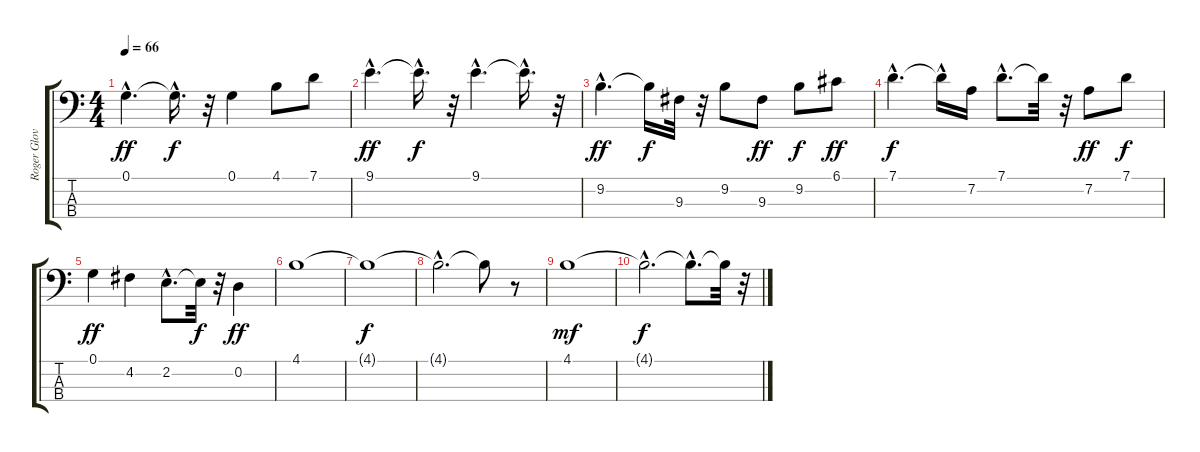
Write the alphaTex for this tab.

\track ("Roger Glover" "Roger Glov") {instrument acousticbass}
\staff {score tabs}
\tuning (G2 D2 A1 E1) {hide}
\ts (4 4)
\tempo 66
\clef f4
\ks c
0.1{hac}.4{d dy ff} 0.1{hac t}.16{d dy f} r.32 0.1.4 4.1.8 7.1.8 |
9.1{hac}.4{d dy ff} 9.1{hac t}.16{d dy f} r.32 9.1{hac}.4{d} 9.1{hac t}.16{d} r.32 |
9.2{hac}.4{d dy ff} 9.2{t}.16{dy f} 9.3.32 r.32 9.2.8 9.3.8{dy ff} 9.2.8{dy f} 6.1.8{dy ff} |
7.1{hac}.4{d dy f} 7.1{hac t}.16 7.2.16 7.1{hac}.8{d} 7.1{t}.32 r.32 7.2.8{dy ff} 7.1.8{dy f} |
0.1.4{dy ff} 4.2.4 2.2{hac}.8{d} 2.2{t}.32{dy f} r.32 0.2.4{dy ff} |
4.1.1 |
4.1{t}.1{dy f} |
4.1{hac t}.2{d} 4.1{t}.8 r.8 |
4.1.1{dy mf} |
4.1{hac t}.2{d dy f} 4.1{hac t}.8{d} 4.1{t}.32 r.32
